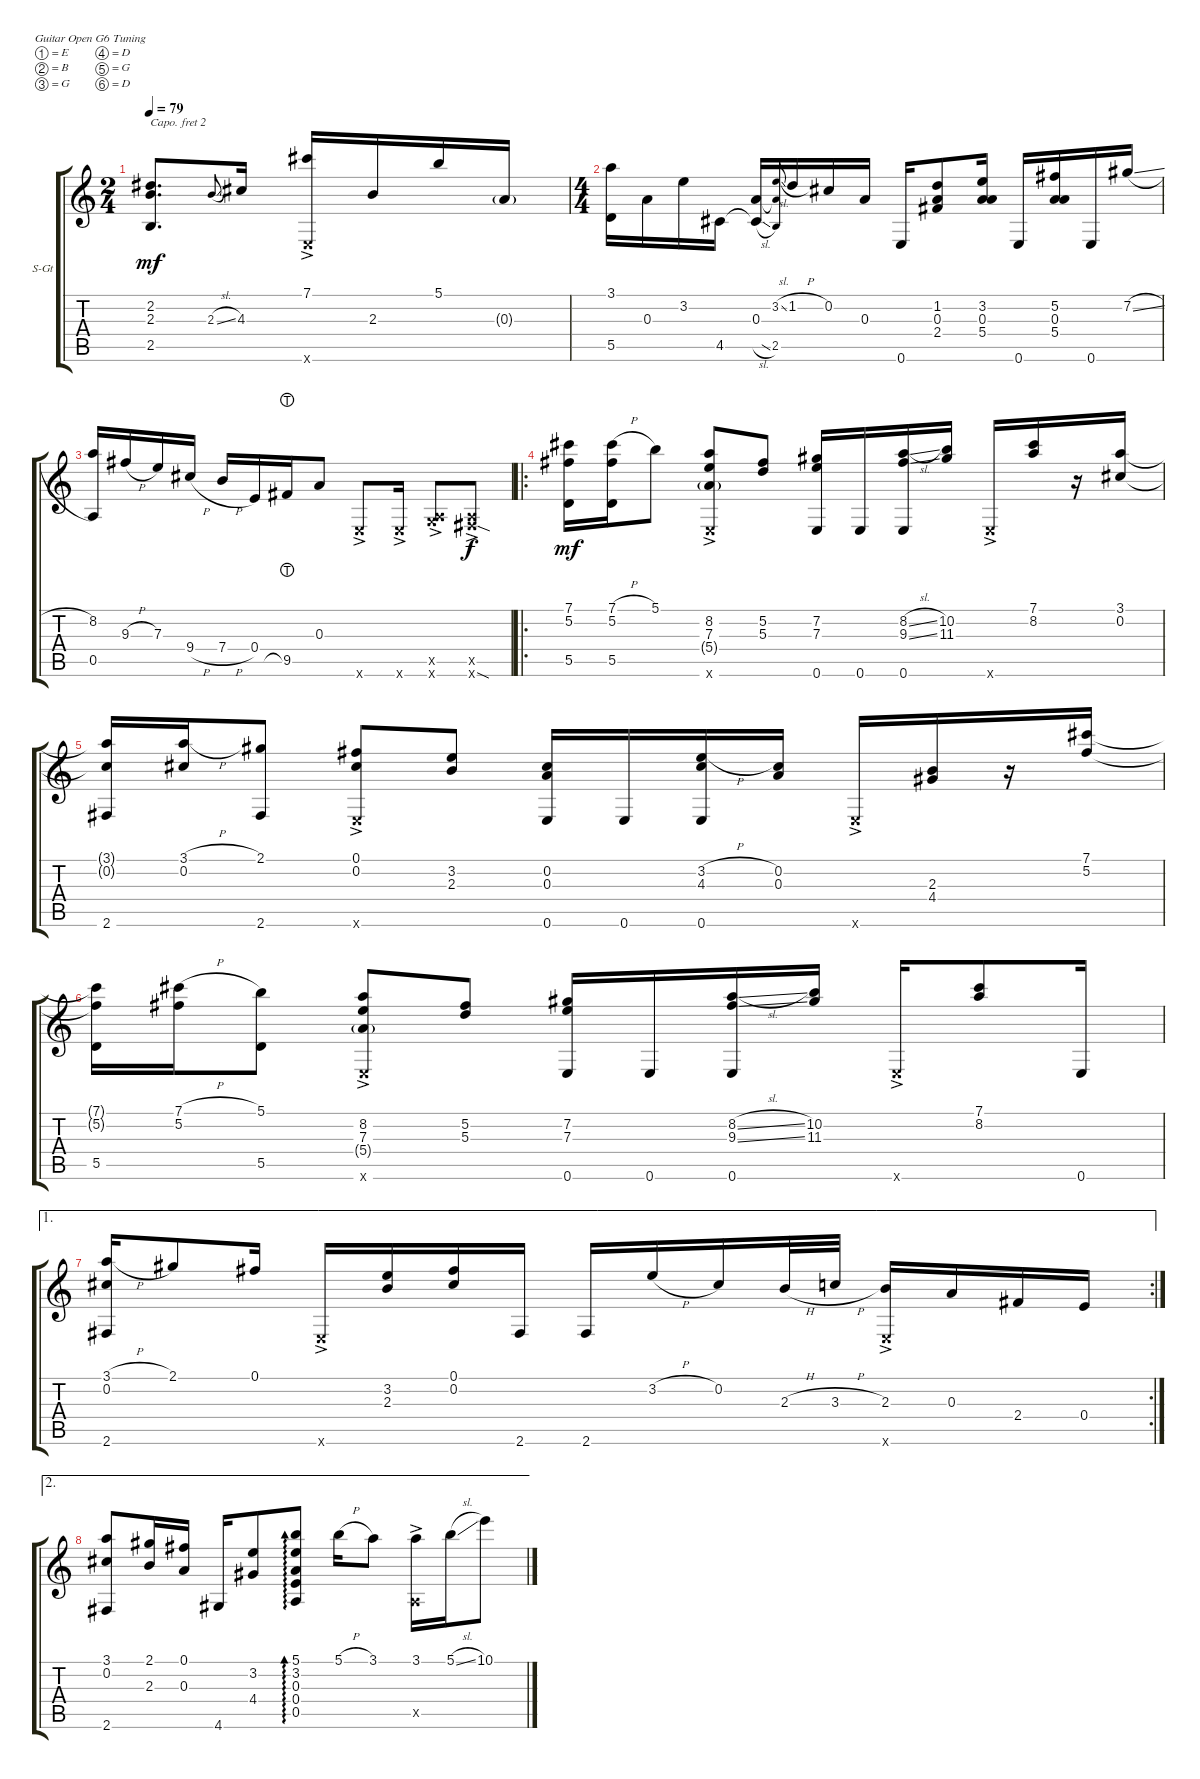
\defaultSystemsLayout 4
\bracketExtendMode groupsimilarinstruments
\firstSystemTrackNameOrientation horizontal
\otherSystemsTrackNameOrientation horizontal
\track ("Steel Guitar" "S-Gt") {instrument acousticguitarsteel}
\staff {score tabs}
\capo 2
\tuning (E4 B3 G3 D3 G2 D2)
\ts (2 4)
\tempo 79
\clef g2
\ks c
(2.2 2.3 2.5).8{d dy mf} 2.3{sl}.8{gr onbeat} 4.3.16 (7.1 0.6{ac x}).16 2.3.16 5.1.16 0.3{g}.16 |
\ts (4 4)
(3.1 5.5).16 0.3.16 3.2.16 4.5.16 (0.3 4.5{sl t}).16 (3.2{sl} 0.3{t} 2.5).8{gr onbeat} 1.2{h}.16 0.2.16 0.3.16 0.6.16 (2.4 0.3 1.2).8 (3.2 0.3 5.4).16 0.6.16 (5.2 0.3 5.4).16 0.6.16 7.2{sl}.16 |
(8.2 0.5).16 9.3{h}.16 7.3.16 9.4{h}.16 7.4{h}.16 0.4.16 9.5{lht}.16 0.3.8 0.6{ac x}.8 0.6{ac x}.16 (3.6{ac x} 0.5{x}).8 (2.6{sod ac x} 0.5{x}).8{dy f} |
\ro
(5.5 5.2 7.1).16{dy mf} (7.1{h} 5.2 5.5).16 5.1.8 (8.2 7.3 5.4{g} 0.6{ac x}).8 (5.2 5.3).8 (7.2 7.3 0.6).16 0.6.16 (0.6 9.3{sl} 8.2{sl}).16 (10.2 11.3).16 0.6{ac x}.16 (7.1 8.2).16 r.16 (3.1 0.2).16 |
(3.1{t} 0.2{t} 2.6).16 (0.2 3.1{h}).16 (2.1 2.6).8 (0.1 0.2 0.6{ac x}).8 (3.2 2.3).8 (0.2 0.3 0.6).16 0.6.16 (0.6 4.3{h} 3.2{h}).16 (0.2 0.3).16 0.6{ac x}.16 (2.3 4.4).16 r.16 (7.1 5.2).16 |
(7.1{t} 5.2{t} 5.5).16 (7.1{h} 5.2).16 (5.1 5.5).8 (8.2 7.3 5.4{g} 0.6{ac x}).8 (5.2 5.3).8 (7.2 7.3 0.6).16 0.6.16 (0.6 9.3{sl} 8.2{sl}).16 (10.2 11.3).16 0.6{ac x}.16 (7.1 8.2).8 0.6.16 |
\ae 1
\rc 2
(3.1{h} 0.2 2.6).16 2.1.8 0.1.16 0.6{ac x}.16 (3.2 2.3).16 (0.1 0.2).16 2.6.16 2.6.16 3.2{h}.16 0.2.16 2.3{h}.32 3.3{h}.32 (2.3 0.6{ac x}).16 0.3.16 2.4.16 0.4.16 |
\ae 2
(3.1 0.2 2.6).8 (2.1 2.3).16 (0.1 0.3).16 4.6.16 (3.2 4.4).8 (5.1 3.2 0.4 0.3 0.5).8{ad 0} 5.1{h}.16 3.1.8 (3.1 0.5{ac x}).16 5.1{sl}.16 10.1.8
